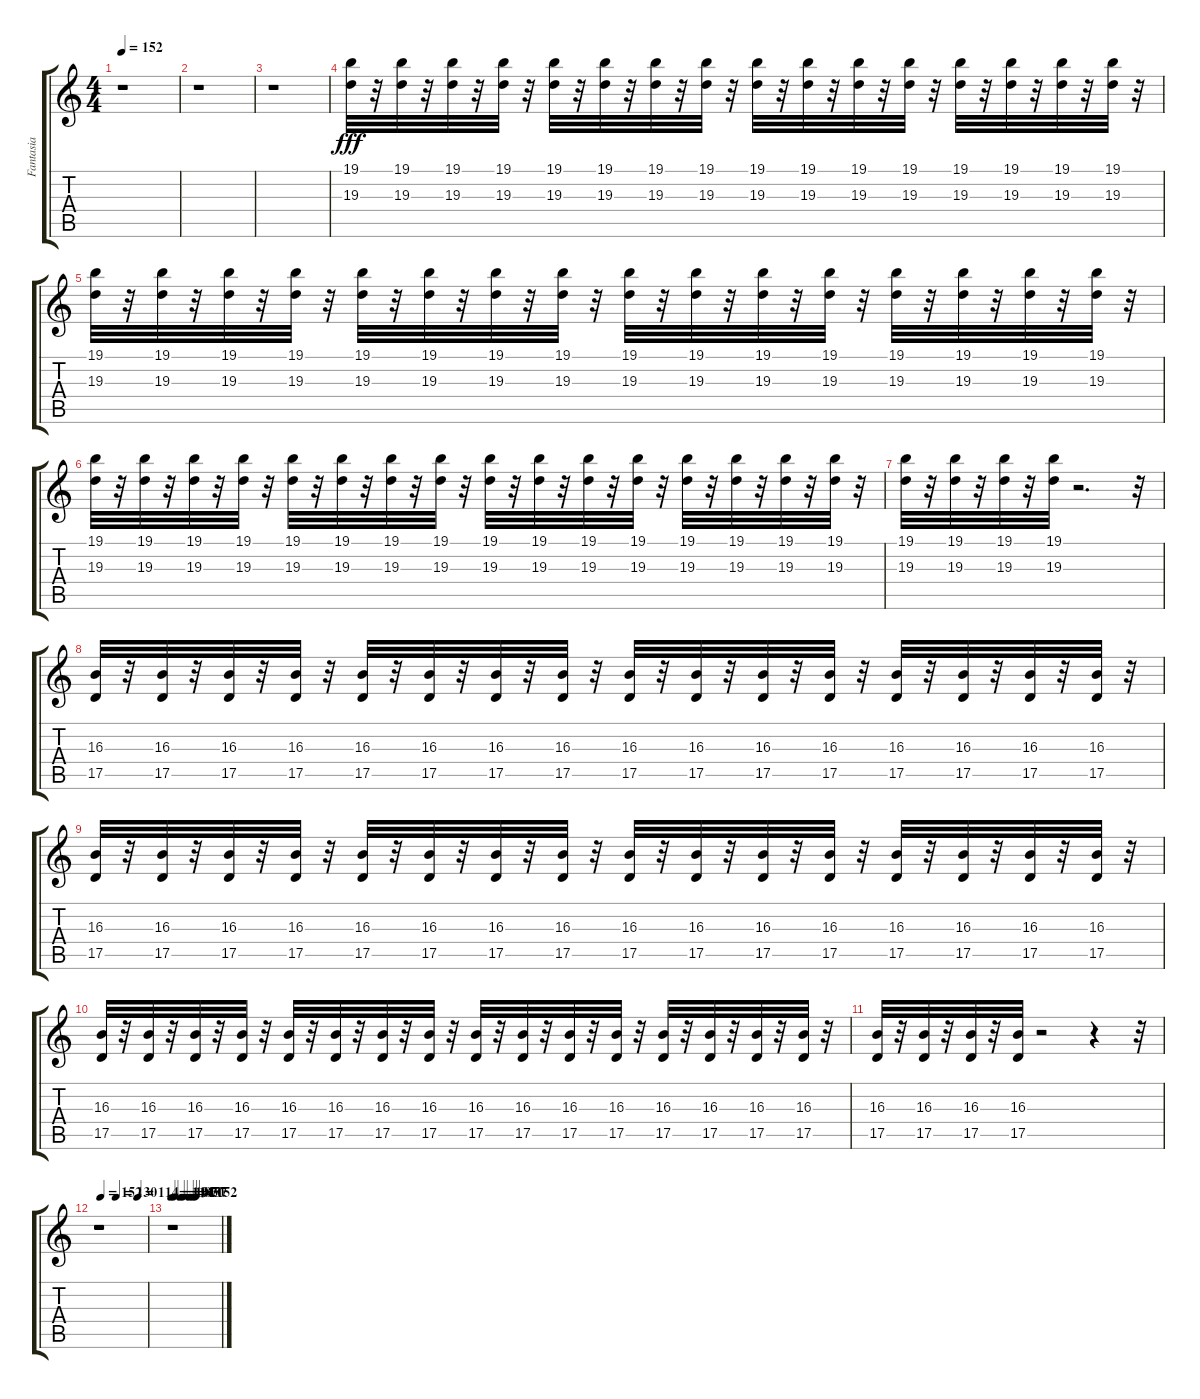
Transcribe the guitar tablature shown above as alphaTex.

\track ("Fantasia" "Fantasia") {instrument pad1newage}
\staff {score tabs}
\tuning (E4 B3 G3 D3 A2 E2) {hide}
\ts (4 4)
\tempo 152
\clef g2
\ks c
r.1{dy fff} |
r.1 |
r.1 |
(19.1 19.3).32{balance 16} r.32 (19.1 19.3).32 r.32 (19.1 19.3).32 r.32 (19.1 19.3).32{balance 15} r.32 (19.1 19.3).32 r.32 (19.1 19.3).32 r.32 (19.1 19.3).32{balance 14} r.32 (19.1 19.3).32 r.32 (19.1 19.3).32 r.32 (19.1 19.3).32{balance 13} r.32 (19.1 19.3).32 r.32 (19.1 19.3).32 r.32 (19.1 19.3).32{balance 12} r.32 (19.1 19.3).32 r.32 (19.1 19.3).32 r.32 (19.1 19.3).32{balance 10} r.32 |
(19.1 19.3).32 r.32 (19.1 19.3).32 r.32 (19.1 19.3).32{balance 9} r.32 (19.1 19.3).32 r.32 (19.1 19.3).32 r.32 (19.1 19.3).32{balance 8} r.32 (19.1 19.3).32 r.32 (19.1 19.3).32 r.32 (19.1 19.3).32{balance 7} r.32 (19.1 19.3).32 r.32 (19.1 19.3).32 r.32 (19.1 19.3).32{balance 6} r.32 (19.1 19.3).32 r.32 (19.1 19.3).32 r.32 (19.1 19.3).32{balance 5} r.32 (19.1 19.3).32 r.32 |
(19.1 19.3).32 r.32 (19.1 19.3).32{balance 4} r.32 (19.1 19.3).32 r.32 (19.1 19.3).32 r.32 (19.1 19.3).32{balance 2} r.32 (19.1 19.3).32 r.32 (19.1 19.3).32 r.32 (19.1 19.3).32{balance 1} r.32 (19.1 19.3).32 r.32 (19.1 19.3).32 r.32 (19.1 19.3).32{balance 0} r.32 (19.1 19.3).32 r.32 (19.1 19.3).32 r.32 (19.1 19.3).32 r.32 (19.1 19.3).32 r.32 (19.1 19.3).32 r.32 |
(19.1 19.3).32 r.32 (19.1 19.3).32 r.32 (19.1 19.3).32 r.32 (19.1 19.3).32 r.2{d} r.32 |
(16.3 17.5).32{balance 0} r.32 (16.3 17.5).32 r.32 (16.3 17.5).32 r.32 (16.3 17.5).32{balance 1} r.32 (16.3 17.5).32 r.32 (16.3 17.5).32 r.32 (16.3 17.5).32{balance 3} r.32 (16.3 17.5).32 r.32 (16.3 17.5).32 r.32 (16.3 17.5).32{balance 4} r.32 (16.3 17.5).32 r.32 (16.3 17.5).32 r.32 (16.3 17.5).32{balance 6} r.32 (16.3 17.5).32 r.32 (16.3 17.5).32 r.32 (16.3 17.5).32{balance 7} r.32 |
(16.3 17.5).32 r.32 (16.3 17.5).32 r.32 (16.3 17.5).32{balance 9} r.32 (16.3 17.5).32 r.32 (16.3 17.5).32 r.32 (16.3 17.5).32{balance 10} r.32 (16.3 17.5).32 r.32 (16.3 17.5).32 r.32 (16.3 17.5).32{balance 12} r.32 (16.3 17.5).32 r.32 (16.3 17.5).32 r.32 (16.3 17.5).32{balance 13} r.32 (16.3 17.5).32 r.32 (16.3 17.5).32 r.32 (16.3 17.5).32{balance 14} r.32 (16.3 17.5).32 r.32 |
(16.3 17.5).32 r.32 (16.3 17.5).32{balance 16} r.32 (16.3 17.5).32 r.32 (16.3 17.5).32 r.32 (16.3 17.5).32 r.32 (16.3 17.5).32 r.32 (16.3 17.5).32 r.32 (16.3 17.5).32 r.32 (16.3 17.5).32 r.32 (16.3 17.5).32 r.32 (16.3 17.5).32 r.32 (16.3 17.5).32 r.32 (16.3 17.5).32 r.32 (16.3 17.5).32 r.32 (16.3 17.5).32 r.32 (16.3 17.5).32 r.32 |
(16.3 17.5).32 r.32 (16.3 17.5).32 r.32 (16.3 17.5).32 r.32 (16.3 17.5).32 r.2 r.4 r.32 |
\tempo (152 0.0625)
\tempo (130 0.375)
\tempo (114 0.8125)
r.1 |
\tempo 114
\tempo (101 0.0625)
\tempo (91 0.1875)
\tempo (83 0.25)
\tempo (70 0.375)
\tempo (57 0.4375)
\tempo (152 0.5)
r.1
